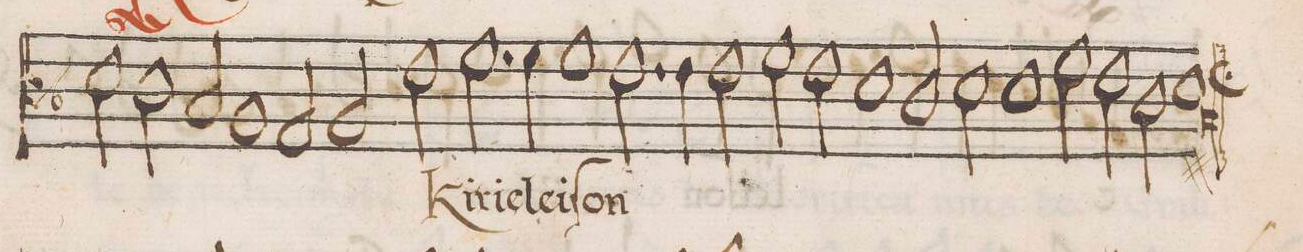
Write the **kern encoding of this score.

**kern	**text
*I"ALTVS	*
*clefC3	*
*k[b-]	*
*met(C|)	*
*M2/1	*
2d\	.
2c\	.
=8-	=8-
2B-/	.
1A	.
2G/	.
=9-	=9-
2A/	.
2e\	Ki-
2.f\	-ri-
4f\	-e-
=10-	=10-
1f	-le-
2.e\	-i-
4e\	-ſon
=11-	=11-
2e\	.
2f\	.
2e\	.
1d	.
=12-	=12-
2c/	.
2d\	.
1d	.
=13-	=13-
2f\	.
2e\	.
2c\	.
=14-	=14-
1d	.
1Bn;l	.
=15||	=15||
*-	*-
